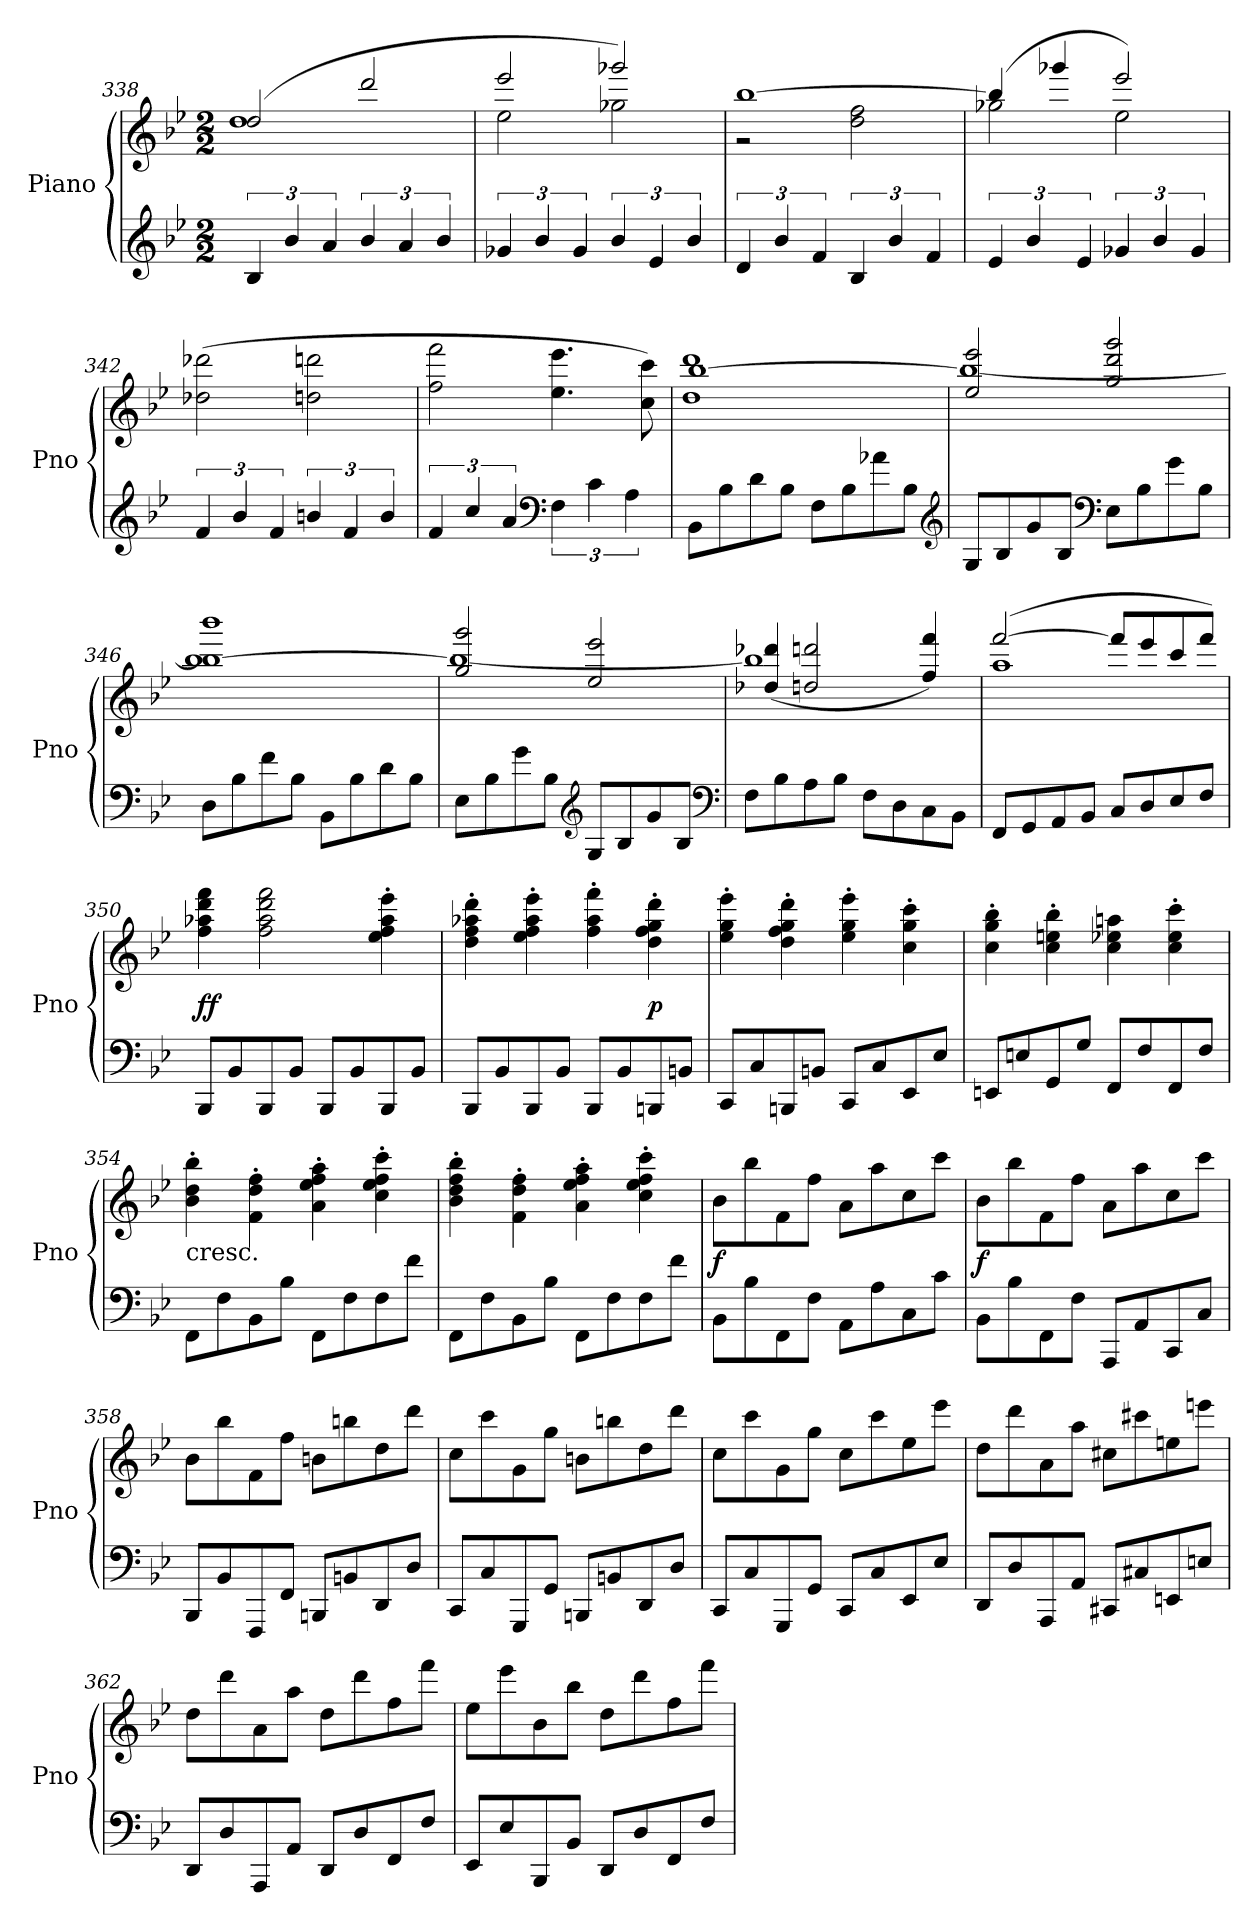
**kern	**kern	**dynam
*part1	*part1	*part1
*staff2	*staff1	*staff1/2
*I"Piano	*	*
*I'Pno	*	*
*clefG2	*clefG2	*
*k[b-e-]	*k[b-e-]	*
*M2/2	*M2/2	*
=338	=338	=338
*	*^	*
6B-/	(2dd/	1dd	.
6b-/	.	.	.
6a/	.	.	.
6b-/	2ddd/	.	.
6a/	.	.	.
6b-/	.	.	.
=339	=339	=339	=339
6g-X/	2eee-/	2ee-\	.
6b-/	.	.	.
6g-/	.	.	.
6b-/	2ggg-X/)	2gg-X\	.
6e-/	.	.	.
6b-/	.	.	.
=340	=340	=340	=340
6d/	[1bb-	2r	.
6b-/	.	.	.
6f/	.	.	.
6B-/	.	2dd\ 2ff\	.
6b-/	.	.	.
6f/	.	.	.
=341	=341	=341	=341
6e-/	(4bb-/]	2gg-X\	.
6b-/	.	.	.
.	4ggg-X/	.	.
6e-/	.	.	.
6g-X/	2eee-/)	2ee-\	.
6b-/	.	.	.
6g-/	.	.	.
*	*v	*v	*
=342	=342	=342
6f/	(2dd-X\ 2ddd-X\	.
6b-/	.	.
6f/	.	.
6bn/	2ddn\ 2dddn\	.
6f/	.	.
6b/	.	.
=343	=343	=343
6f/	2ff\ 2fff\	.
6cc/	.	.
6a/	.	.
*clefF4	*	*
6F\	4.ee-\ 4.eee-\	.
6c\	.	.
6A\	.	.
.	8cc\ 8ccc\)	.
=344	=344	=344
*	*^	*
8BB-\L	[1bb-	1dd 1ddd	.
8B-\	.	.	.
8d\	.	.	.
8B-\J	.	.	.
8F\L	.	.	.
8B-\	.	.	.
8a-X\	.	.	.
8B-\J	.	.	.
*clefG2	*	*	*
=345	=345	=345	=345
8G/L	2ee-/ 2eee-/	1bb-_	.
8B-/	.	.	.
8g/	.	.	.
8B-/J	.	.	.
*clefF4	*	*	*
8E-\L	2gg/ 2ddd/ 2ggg/	.	.
8B-\	.	.	.
8g\	.	.	.
8B-\J	.	.	.
=346	=346	=346	=346
8D\L	1bb-_ 1bbb-	1bb-	.
8B-\	.	.	.
8f\	.	.	.
8B-\J	.	.	.
8BB-\L	.	.	.
8B-\	.	.	.
8d\	.	.	.
8B-\J	.	.	.
=347	=347	=347	=347
8E-\L	2gg/ 2ggg/	1bb-_	.
8B-\	.	.	.
8g\	.	.	.
8B-\J	.	.	.
*clefG2	*	*	*
8G/L	2ee-/ 2eee-/	.	.
8B-/	.	.	.
8g/	.	.	.
8B-/J	.	.	.
*clefF4	*	*	*
=348	=348	=348	=348
8F\L	1bb-]	(4dd-X/ 4ddd-X/	.
8B-\	.	.	.
8A\	.	2ddn/ 2dddn/	.
8B-\J	.	.	.
8F\L	.	.	.
8D\	.	.	.
8C\	.	4ff/ 4fff/)	.
8BB-\J	.	.	.
=349	=349	=349	=349
8FF/L	([2fff/	1aa	.
8GG/	.	.	.
8AA/	.	.	.
8BB-/J	.	.	.
8C/L	8fff/L]	.	.
8D/	8eee-/	.	.
8E-/	8ccc/	.	.
8F/J	8fff/J)	.	.
*	*v	*v	*
=350	=350	=350
8BBB-/L	4ff\ 4aa-X\ 4ddd\ 4fff\	ff
8BB-/	.	.
8BBB-/	2ff\ 2aa-\ 2ddd\ 2fff\	.
8BB-/J	.	.
8BBB-/L	.	.
8BB-/	.	.
8BBB-/	4ee-'\ 4ff'\ 4aa-'\ 4eee-'\	.
8BB-/J	.	.
=351	=351	=351
8BBB-/L	4dd'\ 4ff'\ 4aa-X'\ 4ddd'\	.
8BB-/	.	.
8BBB-/	4ee-'\ 4ff'\ 4aa-'\ 4eee-'\	.
8BB-/J	.	.
8BBB-/L	4ff'\ 4aa-'\ 4fff'\	.
8BB-/	.	.
8BBBn/	4dd'\ 4ff'\ 4gg'\ 4ddd'\	p
8BBn/J	.	.
=352	=352	=352
8CC/L	4ee-'\ 4gg'\ 4eee-'\	.
8C/	.	.
8BBBn/	4dd'\ 4ff'\ 4gg'\ 4ddd'\	.
8BBn/J	.	.
8CC/L	4ee-'\ 4gg'\ 4eee-'\	.
8C/	.	.
8EE-/	4cc'\ 4gg'\ 4ccc'\	.
8E-/J	.	.
=353	=353	=353
8EEn/L	4cc'\ 4gg'\ 4bb-'\	.
8En/	.	.
8GG/	4cc'\ 4een'\ 4bb-'\	.
8G/J	.	.
8FF/L	4cc\ 4ee-X\ 4aan\	.
8F/	.	.
8FF/	4cc'\ 4ee-'\ 4ccc'\	.
8F/J	.	.
=354	=354	=354
!	!LO:TX:c:t=cresc.	!
8FF\L	4b-'\ 4dd'\ 4bb-'\	.
8F\	.	.
8BB-\	4f'\ 4dd'\ 4ff'\	.
8B-\J	.	.
8FF\L	4a'\ 4ee-'\ 4ff'\ 4aa'\	.
8F\	.	.
8F\	4cc'\ 4ee-'\ 4ff'\ 4ccc'\	.
8f\J	.	.
=355	=355	=355
8FF\L	4b-'\ 4dd'\ 4ff'\ 4bb-'\	.
8F\	.	.
8BB-\	4f'\ 4dd'\ 4ff'\	.
8B-\J	.	.
8FF\L	4a'\ 4ee-'\ 4ff'\ 4aa'\	.
8F\	.	.
8F\	4cc'\ 4ee-'\ 4ff'\ 4ccc'\	.
8f\J	.	.
=356	=356	=356
8BB-\L	8b-\L	f
8B-\	8bb-\	.
8FF\	8f\	.
8F\J	8ff\J	.
8AA\L	8a\L	.
8A\	8aa\	.
8C\	8cc\	.
8c\J	8ccc\J	.
=357	=357	=357
8BB-\L	8b-\L	f
8B-\	8bb-\	.
8FF\	8f\	.
8F\J	8ff\J	.
8AAA/L	8a\L	.
8AA/	8aa\	.
8CC/	8cc\	.
8C/J	8ccc\J	.
=358	=358	=358
8BBB-/L	8b-\L	.
8BB-/	8bb-\	.
8FFF/	8f\	.
8FF/J	8ff\J	.
8BBBn/L	8bn\L	.
8BBn/	8bbn\	.
8DD/	8dd\	.
8D/J	8ddd\J	.
=359	=359	=359
8CC/L	8cc\L	.
8C/	8ccc\	.
8GGG/	8g\	.
8GG/J	8gg\J	.
8BBBn/L	8bn\L	.
8BBn/	8bbn\	.
8DD/	8dd\	.
8D/J	8ddd\J	.
=360	=360	=360
8CC/L	8cc\L	.
8C/	8ccc\	.
8GGG/	8g\	.
8GG/J	8gg\J	.
8CC/L	8cc\L	.
8C/	8ccc\	.
8EE-/	8ee-\	.
8E-/J	8eee-\J	.
=361	=361	=361
8DD/L	8dd\L	.
8D/	8ddd\	.
8AAA/	8a\	.
8AA/J	8aa\J	.
8CC#X/L	8cc#X\L	.
8C#X/	8ccc#X\	.
8EEn/	8een\	.
8En/J	8eeen\J	.
=362	=362	=362
8DD/L	8dd\L	.
8D/	8ddd\	.
8AAA/	8a\	.
8AA/J	8aa\J	.
8DD/L	8dd\L	.
8D/	8ddd\	.
8FF/	8ff\	.
8F/J	8fff\J	.
=363	=363	=363
8EE-/L	8ee-\L	.
8E-/	8eee-\	.
8BBB-/	8b-\	.
8BB-/J	8bb-\J	.
8DD/L	8dd\L	.
8D/	8ddd\	.
8FF/	8ff\	.
8F/J	8fff\J	.
=	=	=
*-	*-	*-
